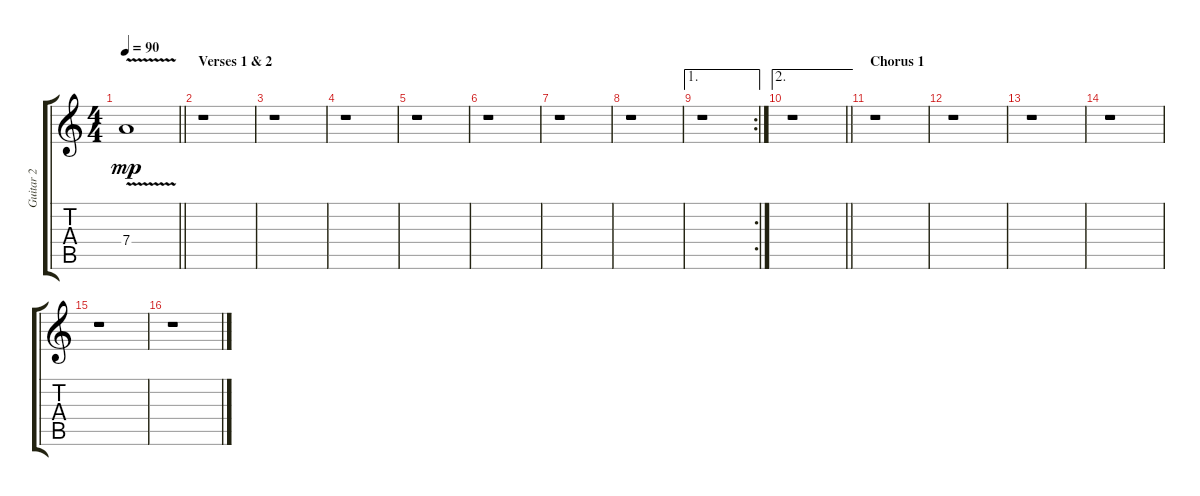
\track ("Guitar 2" "Guitar 2") {instrument overdrivenguitar}
\staff {score tabs}
\tuning (E4 B3 G3 D3 A2 E2) {hide}
\ts (4 4)
\tempo 90
\clef g2
\barLineRight lightlight
\ks c
7.4{v t}.1{dy mp} |
\section ("" "Verses 1 & 2")
r.1 |
r.1 |
r.1 |
r.1 |
r.1 |
r.1 |
r.1 |
\ae 1
\rc 2
r.1 |
\ae 2
\barLineRight lightlight
r.1 |
\section ("" "Chorus 1")
r.1 |
r.1 |
r.1 |
r.1 |
r.1 |
r.1
